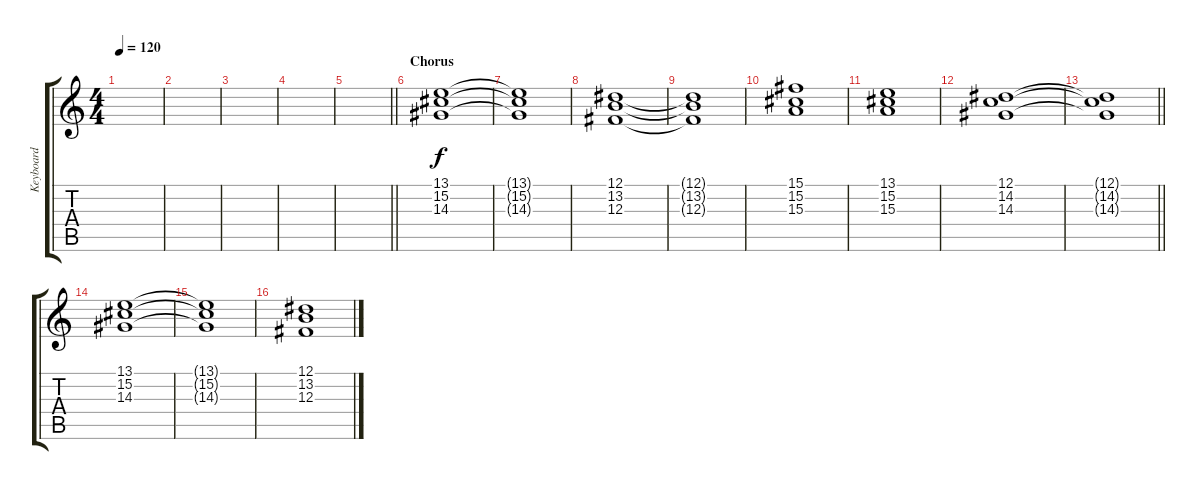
\track ("Keyboard" "Keyboard") {instrument harpsichord}
\staff {score tabs}
\tuning (Eb4 Bb3 Gb3 Db3 Ab2 Eb2) {hide}
\ts (4 4)
\tempo 120
\clef g2
\ks c
|
|
|
|
\barLineRight lightlight
|
\section ("" "Chorus")
(13.1 15.2 14.3).1{instrument stringensemble1} |
(13.1{t} 15.2{t} 14.3{t}).1 |
(12.1 13.2 12.3).1 |
(12.1{t} 13.2{t} 12.3{t}).1 |
(15.1 15.2 15.3).1 |
(13.1 15.2 15.3).1 |
(12.1 14.2 14.3).1 |
\barLineRight lightlight
(12.1{t} 14.2{t} 14.3{t}).1 |
(13.1 15.2 14.3).1 |
(13.1{t} 15.2{t} 14.3{t}).1 |
(12.1 13.2 12.3).1
